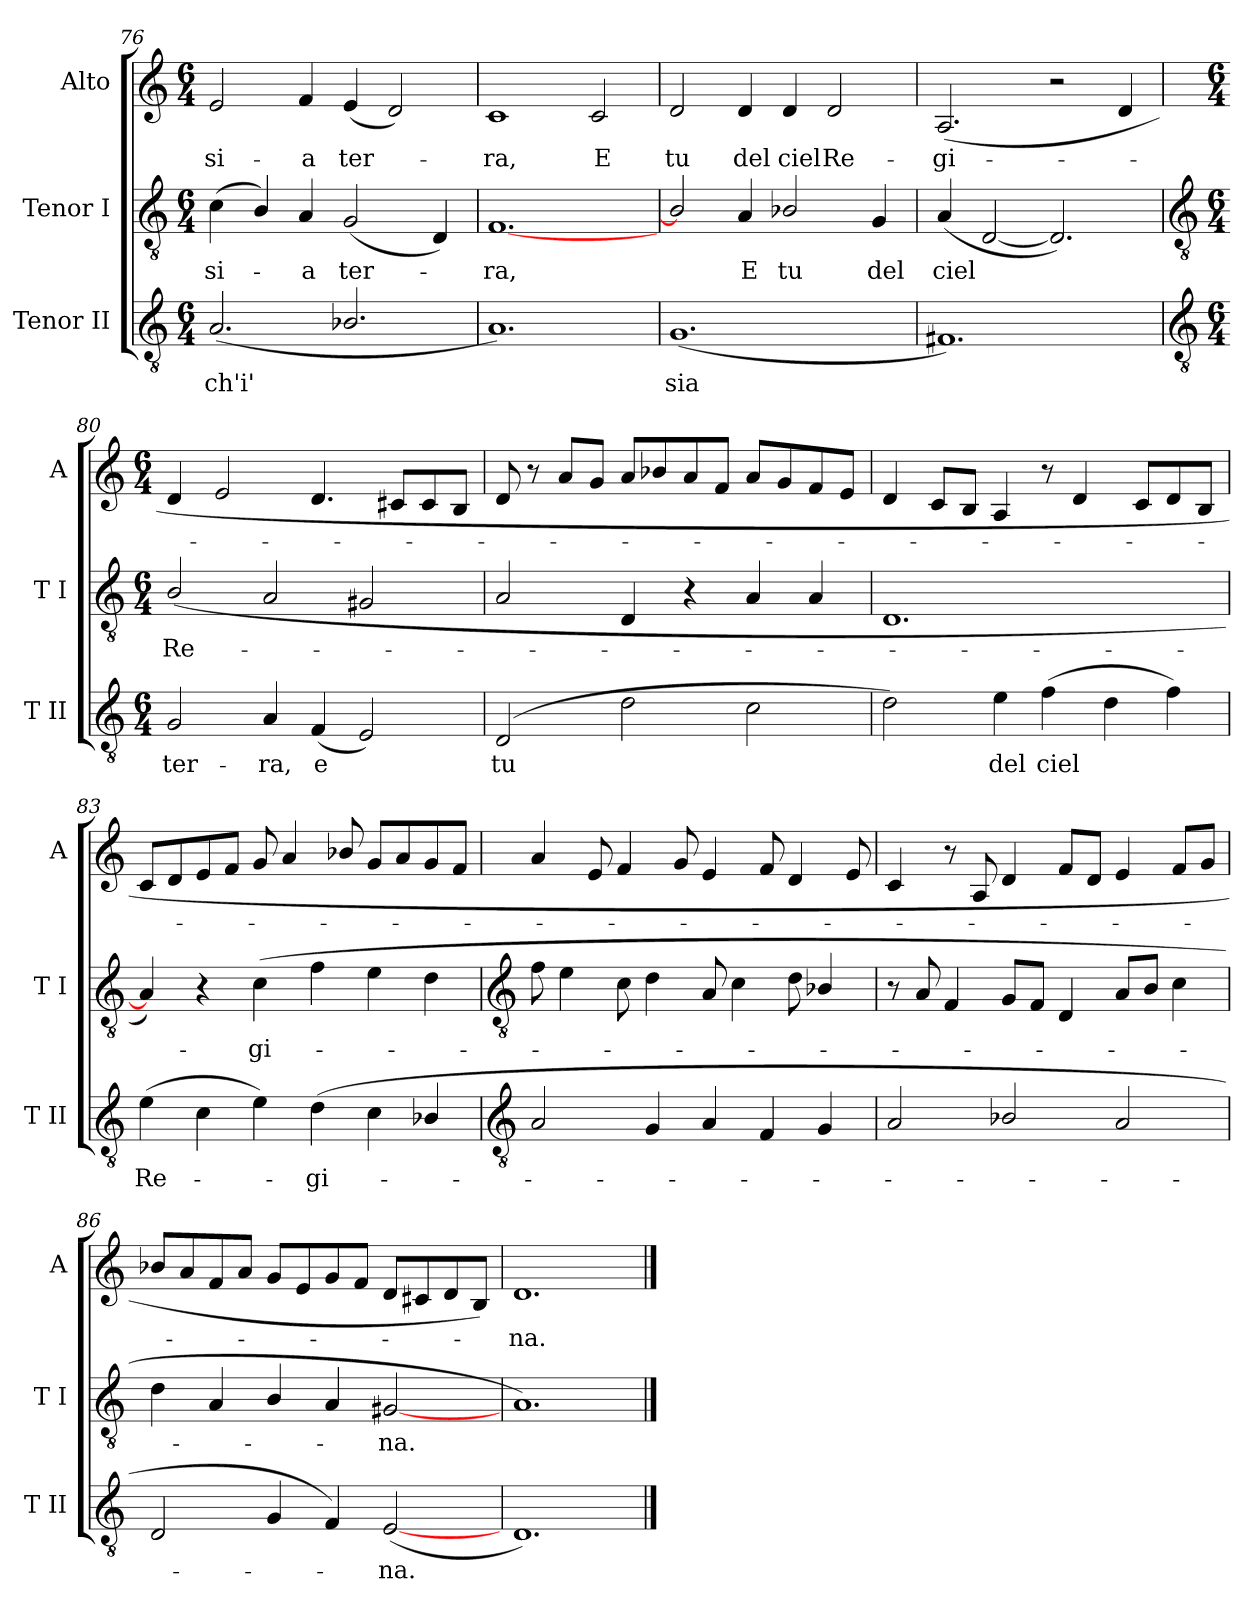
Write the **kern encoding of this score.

**kern	**text	**kern	**text	**kern	**text
*part3	*part3	*part2	*part2	*part1	*part1
*staff3	*staff3	*staff2	*staff2	*staff1	*staff1
*I"Tenor II	*	*I"Tenor I	*	*I"Alto	*
*I'T II	*	*I'T I	*	*I'A	*
*clefGv2	*	*clefGv2	*	*clefG2	*
*k[]	*	*k[]	*	*k[]	*
*C:	*	*C:	*	*C:	*
*M6/4	*	*M6/4	*	*M6/4	*
=76	=76	=76	=76	=76	=76
!	!LO:LY:b	!	!LO:LY:b	!	!LO:LY:b
(<2.A	ch'i'	(<4c	si-	2e	si-
.	.	4B/)	.	.	.
!	!	!	!LO:LY:b	!	!LO:LY:b
.	.	4A	a	4f	-a
!	!	!	!LO:LY:b	!	!LO:LY:b
2.B-X/	.	(<2G	ter-	(<4e	ter-
.	.	.	.	2d)	.
.	.	4D)	.	.	.
=77	=77	=77	=77	=77	=77
!	!	!	!LO:LY:b	!	!LO:LY:b
1.A)	.	[1.F	ra,	1c	ra,
!	!	!	!	!	!LO:LY:b
.	.	.	.	2c	E
=78	=78	=78	=78	=78	=78
!	!LO:LY:b	!	!	!	!LO:LY:b
(<1.G	sia	2B-/]	.	2d	tu
!	!	!	!LO:LY:b	!	!LO:LY:b
.	.	4A	E	4d	del
!	!	!	!LO:LY:b	!	!LO:LY:b
.	.	2B-/	tu	4d	ciel
!	!	!	!	!	!LO:LY:b
.	.	.	.	2d	Re-
!	!	!	!LO:LY:b	!	!
.	.	4G	del	.	.
=79	=79	=79	=79	=79	=79
!	!	!	!LO:LY:b	!	!LO:LY:b
1.F#X)	.	(<4A	ciel	(<2.A	-gi-
.	.	[2D	.	.	.
.	.	2.D])	.	2r	.
.	.	.	.	4d	.
!!LO:LB:g=z
=80	=80	=80	=80	=80	=80
*clefGv2	*	*clefGv2	*	*	*
*M6/4	*	*M6/4	*	*M6/4	*
!	!LO:LY:b	!	!LO:LY:b	!	!
2G	ter-	(<2B/	Re-	4d	.
.	.	.	.	2e	.
!	!LO:LY:b	!	!	!	!
4A	-ra,	2A	.	.	.
!	!LO:LY:b	!	!	!	!
(<4F	e	.	.	4.d	.
2E)	.	2G#X	.	.	.
.	.	.	.	8c#XL	.
.	.	.	.	8c#	.
.	.	.	.	8BJ	.
=81	=81	=81	=81	=81	=81
!	!LO:LY:b	!	!	!	!
(>2D	tu	2A	.	8d	.
.	.	.	.	8r	.
.	.	.	.	8aL	.
.	.	.	.	8gJ	.
2d	.	4D	.	8aL	.
.	.	.	.	8b-X/	.
.	.	4r	.	8a	.
.	.	.	.	8fJ	.
2c	.	4A	.	8aL	.
.	.	.	.	8g	.
.	.	4A	.	8f	.
.	.	.	.	8eJ	.
=82	=82	=82	=82	=82	=82
2d)	.	1.D	.	4d	.
.	.	.	.	8cL	.
.	.	.	.	8BJ	.
!	!LO:LY:b	!	!	!	!
4e	del	.	.	4A	.
!	!LO:LY:b	!	!	!	!
(>4f	ciel	.	.	8r	.
.	.	.	.	4d	.
4d	.	.	.	.	.
.	.	.	.	8cL	.
4f)	.	.	.	8d	.
.	.	.	.	8BJ	.
=83	=83	=83	=83	=83	=83
!	!LO:LY:b	!	!	!	!
(>4e	Re-	4A])	.	8cL	.
.	.	.	.	8d	.
4c	.	4r	.	8e	.
.	.	.	.	8fJ	.
!	!	!	!LO:LY:b	!	!
4e)	.	(>4c	gi-	8g	.
.	.	.	.	4a	.
!	!LO:LY:b	!	!	!	!
(<4d	gi-	4f	.	.	.
.	.	.	.	8b-X/	.
4c	.	4e	.	8gL	.
.	.	.	.	8a	.
4B-X/	.	4d	.	8g	.
.	.	.	.	8fJ	.
!!LO:LB:g=z
=84	=84	=84	=84	=84	=84
*clefGv2	*	*clefGv2	*	*	*
2A	.	8f	.	4a	.
.	.	4e	.	.	.
.	.	.	.	8e	.
.	.	8c	.	4f	.
4G	.	4d	.	.	.
.	.	.	.	8g	.
4A	.	8A	.	4e	.
.	.	4c	.	.	.
4F	.	.	.	8f	.
.	.	8d	.	4d	.
4G	.	4B-X/	.	.	.
.	.	.	.	8e	.
=85	=85	=85	=85	=85	=85
2A	.	8r	.	4c	.
.	.	8A	.	.	.
.	.	4F	.	8r	.
.	.	.	.	8A	.
2B-X/	.	8GL	.	4d	.
.	.	8FJ	.	.	.
.	.	4D	.	8fL	.
.	.	.	.	8dJ	.
2A	.	8AL	.	4e	.
.	.	8BJ	.	.	.
.	.	4c	.	8fL	.
.	.	.	.	8gJ	.
=86	=86	=86	=86	=86	=86
2D	.	4d	.	8b-X/L	.
.	.	.	.	8a	.
.	.	4A	.	8f	.
.	.	.	.	8aJ	.
4G	.	4B/	.	8gL	.
.	.	.	.	8e	.
4F)	.	4A	.	8g	.
.	.	.	.	8fJ	.
!	!LO:LY:b	!	!LO:LY:b	!	!
(<[2E	na.	[2G#X	na.	8dL	.
.	.	.	.	8c#X	.
.	.	.	.	8d	.
.	.	.	.	8BJ)	.
=87	=87	=87	=87	=87	=87
!	!	!	!	!	!LO:LY:b
1.D)	.	1.A)	.	1.d	na.
==	==	==	==	==	==
*-	*-	*-	*-	*-	*-
